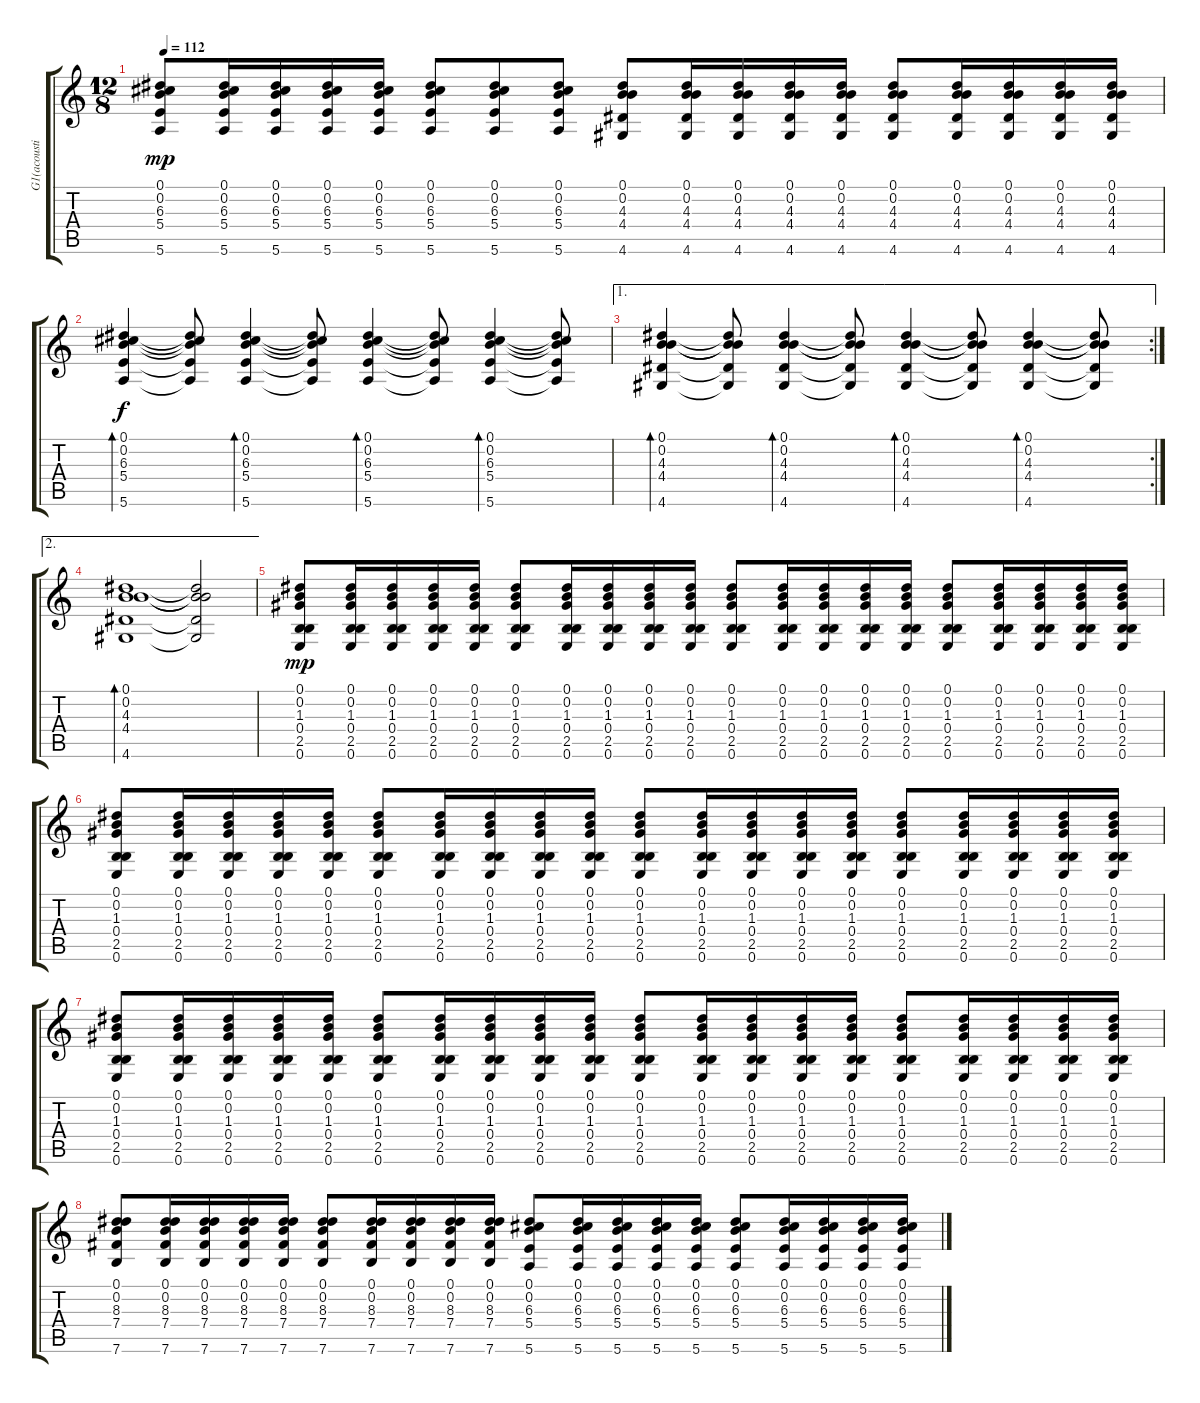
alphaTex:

\track ("G1(acoustic)" "G1(acousti") {instrument acousticguitarsteel}
\staff {score tabs}
\tuning (Eb4 B3 G3 B2 A2 E2) {hide}
\ts (12 8)
\tempo 112
\clef g2
\ks c
(0.1 0.2 6.3 5.4 5.6).8{dy mp} (0.1 0.2 6.3 5.4 5.6).16 (0.1 0.2 6.3 5.4 5.6).16 (0.1 0.2 6.3 5.4 5.6).16 (0.1 0.2 6.3 5.4 5.6).16 (0.1 0.2 6.3 5.4 5.6).8 (0.1 0.2 6.3 5.4 5.6).8 (0.1 0.2 6.3 5.4 5.6).8 (0.1 0.2 4.3 4.4 4.6).8 (0.1 0.2 4.3 4.4 4.6).16 (0.1 0.2 4.3 4.4 4.6).16 (0.1 0.2 4.3 4.4 4.6).16 (0.1 0.2 4.3 4.4 4.6).16 (0.1 0.2 4.3 4.4 4.6).8 (0.1 0.2 4.3 4.4 4.6).16 (0.1 0.2 4.3 4.4 4.6).16 (0.1 0.2 4.3 4.4 4.6).16 (0.1 0.2 4.3 4.4 4.6).16 |
(0.1 0.2 6.3 5.4 5.6).4{bd 240 dy f} (0.1{t} 0.2{t} 6.3{t} 5.4{t} 5.6{t}).8 (0.1 0.2 6.3 5.4 5.6).4{bd 240} (0.1{t} 0.2{t} 6.3{t} 5.4{t} 5.6{t}).8 (0.1 0.2 6.3 5.4 5.6).4{bd 240} (0.1{t} 0.2{t} 6.3{t} 5.4{t} 5.6{t}).8 (0.1 0.2 6.3 5.4 5.6).4{bd 240} (0.1{t} 0.2{t} 6.3{t} 5.4{t} 5.6{t}).8 |
\ae 1
\rc 2
(0.1 0.2 4.3 4.4 4.6).4{bd 240} (0.1{t} 0.2{t} 4.3{t} 4.4{t} 4.6{t}).8 (0.1 0.2 4.3 4.4 4.6).4{bd 240} (0.1{t} 0.2{t} 4.3{t} 4.4{t} 4.6{t}).8 (0.1 0.2 4.3 4.4 4.6).4{bd 240} (0.1{t} 0.2{t} 4.3{t} 4.4{t} 4.6{t}).8 (0.1 0.2 4.3 4.4 4.6).4{bd 240} (0.1{t} 0.2{t} 4.3{t} 4.4{t} 4.6{t}).8 |
\ae 2
(0.1 0.2 4.3 4.4 4.6).1{bd 240} (0.1{t} 0.2{t} 4.3{t} 4.4{t} 4.6{t}).2 |
(0.1 0.2 1.3 0.4 2.5 0.6).8{dy mp} (0.1 0.2 1.3 0.4 2.5 0.6).16 (0.1 0.2 1.3 0.4 2.5 0.6).16 (0.1 0.2 1.3 0.4 2.5 0.6).16 (0.1 0.2 1.3 0.4 2.5 0.6).16 (0.1 0.2 1.3 0.4 2.5 0.6).8 (0.1 0.2 1.3 0.4 2.5 0.6).16 (0.1 0.2 1.3 0.4 2.5 0.6).16 (0.1 0.2 1.3 0.4 2.5 0.6).16 (0.1 0.2 1.3 0.4 2.5 0.6).16 (0.1 0.2 1.3 0.4 2.5 0.6).8 (0.1 0.2 1.3 0.4 2.5 0.6).16 (0.1 0.2 1.3 0.4 2.5 0.6).16 (0.1 0.2 1.3 0.4 2.5 0.6).16 (0.1 0.2 1.3 0.4 2.5 0.6).16 (0.1 0.2 1.3 0.4 2.5 0.6).8 (0.1 0.2 1.3 0.4 2.5 0.6).16 (0.1 0.2 1.3 0.4 2.5 0.6).16 (0.1 0.2 1.3 0.4 2.5 0.6).16 (0.1 0.2 1.3 0.4 2.5 0.6).16 |
(0.1 0.2 1.3 0.4 2.5 0.6).8 (0.1 0.2 1.3 0.4 2.5 0.6).16 (0.1 0.2 1.3 0.4 2.5 0.6).16 (0.1 0.2 1.3 0.4 2.5 0.6).16 (0.1 0.2 1.3 0.4 2.5 0.6).16 (0.1 0.2 1.3 0.4 2.5 0.6).8 (0.1 0.2 1.3 0.4 2.5 0.6).16 (0.1 0.2 1.3 0.4 2.5 0.6).16 (0.1 0.2 1.3 0.4 2.5 0.6).16 (0.1 0.2 1.3 0.4 2.5 0.6).16 (0.1 0.2 1.3 0.4 2.5 0.6).8 (0.1 0.2 1.3 0.4 2.5 0.6).16 (0.1 0.2 1.3 0.4 2.5 0.6).16 (0.1 0.2 1.3 0.4 2.5 0.6).16 (0.1 0.2 1.3 0.4 2.5 0.6).16 (0.1 0.2 1.3 0.4 2.5 0.6).8 (0.1 0.2 1.3 0.4 2.5 0.6).16 (0.1 0.2 1.3 0.4 2.5 0.6).16 (0.1 0.2 1.3 0.4 2.5 0.6).16 (0.1 0.2 1.3 0.4 2.5 0.6).16 |
(0.1 0.2 1.3 0.4 2.5 0.6).8 (0.1 0.2 1.3 0.4 2.5 0.6).16 (0.1 0.2 1.3 0.4 2.5 0.6).16 (0.1 0.2 1.3 0.4 2.5 0.6).16 (0.1 0.2 1.3 0.4 2.5 0.6).16 (0.1 0.2 1.3 0.4 2.5 0.6).8 (0.1 0.2 1.3 0.4 2.5 0.6).16 (0.1 0.2 1.3 0.4 2.5 0.6).16 (0.1 0.2 1.3 0.4 2.5 0.6).16 (0.1 0.2 1.3 0.4 2.5 0.6).16 (0.1 0.2 1.3 0.4 2.5 0.6).8 (0.1 0.2 1.3 0.4 2.5 0.6).16 (0.1 0.2 1.3 0.4 2.5 0.6).16 (0.1 0.2 1.3 0.4 2.5 0.6).16 (0.1 0.2 1.3 0.4 2.5 0.6).16 (0.1 0.2 1.3 0.4 2.5 0.6).8 (0.1 0.2 1.3 0.4 2.5 0.6).16 (0.1 0.2 1.3 0.4 2.5 0.6).16 (0.1 0.2 1.3 0.4 2.5 0.6).16 (0.1 0.2 1.3 0.4 2.5 0.6).16 |
(0.1 0.2 8.3 7.4 7.6).8 (0.1 0.2 8.3 7.4 7.6).16 (0.1 0.2 8.3 7.4 7.6).16 (0.1 0.2 8.3 7.4 7.6).16 (0.1 0.2 8.3 7.4 7.6).16 (0.1 0.2 8.3 7.4 7.6).8 (0.1 0.2 8.3 7.4 7.6).16 (0.1 0.2 8.3 7.4 7.6).16 (0.1 0.2 8.3 7.4 7.6).16 (0.1 0.2 8.3 7.4 7.6).16 (0.1 0.2 6.3 5.4 5.6).8 (0.1 0.2 6.3 5.4 5.6).16 (0.1 0.2 6.3 5.4 5.6).16 (0.1 0.2 6.3 5.4 5.6).16 (0.1 0.2 6.3 5.4 5.6).16 (0.1 0.2 6.3 5.4 5.6).8 (0.1 0.2 6.3 5.4 5.6).16 (0.1 0.2 6.3 5.4 5.6).16 (0.1 0.2 6.3 5.4 5.6).16 (0.1 0.2 6.3 5.4 5.6).16
